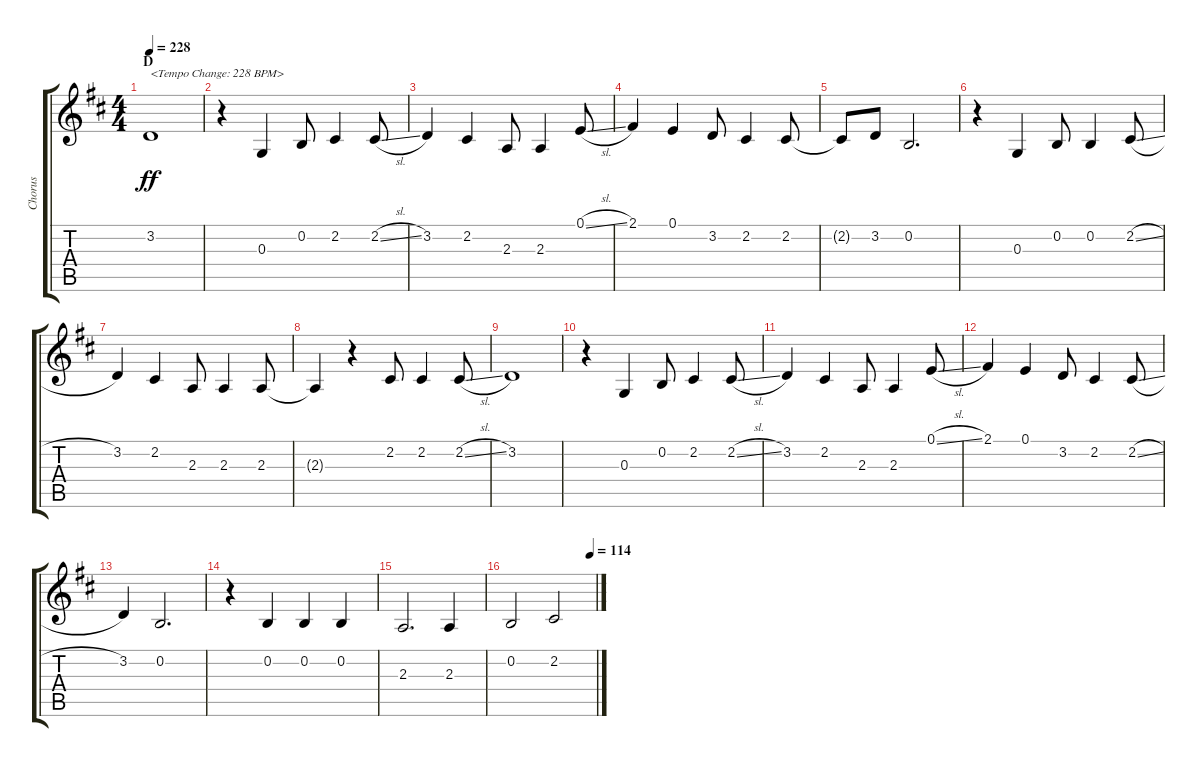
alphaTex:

\track ("Chorus" "Chorus") {instrument voiceoohs}
\staff {score tabs}
\tuning (E4 B3 G3 D3 A2 E2) {hide}
\ts (4 4)
\section ("" "D")
\tempo 228
\clef g2
\ks d
3.2.1{txt "<Tempo Change: 228 BPM>" dy ff} |
r.4 0.3.4 0.2.8 2.2.4 2.2{sl}.8 |
3.2.4 2.2.4 2.3.8 2.3.4 0.1{sl}.8 |
2.1.4 0.1.4 3.2.8 2.2.4 2.2.8 |
2.2{t}.8 3.2.8 0.2.2{d} |
r.4 0.3.4 0.2.8 0.2.4 2.2{sl}.8 |
3.2.4 2.2.4 2.3.8 2.3.4 2.3.8 |
2.3{t}.4 r.4 2.2.8 2.2.4 2.2{sl}.8 |
3.2.1 |
r.4 0.3.4 0.2.8 2.2.4 2.2{sl}.8 |
3.2.4 2.2.4 2.3.8 2.3.4 0.1{sl}.8 |
2.1.4 0.1.4 3.2.8 2.2.4 2.2{sl}.8 |
3.2.4 0.2.2{d} |
r.4 0.2.4 0.2.4 0.2.4 |
2.3.2{d} 2.3.4 |
\tempo (114 0.9375)
0.2.2 2.2.2
